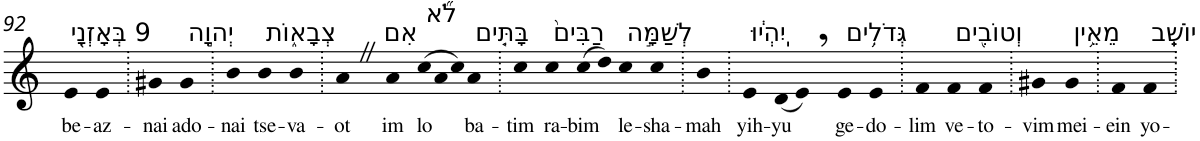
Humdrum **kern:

**kern	**text
*part1	*part1
*staff1	*staff1
*I"Piano	*
*I'Pno	*
!!LO:PB:g=z
*clefG2	*
*k[]	*
=92	=92
!LO:TX:a:t=9 בְּאָזְנָ֖י	!
!	!LO:LY:b
4e	be-
!	!LO:LY:b
4e	-az-
=93.	=93.
!	!LO:LY:b
4g#X	-nai
!LO:TX:a:t=יְהוָ֣ה	!
!	!LO:LY:b
4g#	ado-
=94.	=94.
!	!LO:LY:b
4b	-nai
!LO:TX:a:t=צְבָא֑וֹת	!
!	!LO:LY:b
4b	tse-
!	!LO:LY:b
4b	-va-
=95.	=95.
!	!LO:LY:b
4aZ	-ot
!LO:TX:a:t=אִם	!
!	!LO:LY:b
4a	im
!LO:TX:a:t=לֹ֞א	!
!	!LO:LY:b
(12cc	lo
12a	.
12cc)	.
!LO:TX:a:t=בָּתִּ֤ים	!
!	!LO:LY:b
4a	ba-
=96.	=96.
!	!LO:LY:b
4cc	-tim
!LO:TX:a:t=רַבִּים֙	!
!	!LO:LY:b
4cc	ra-
!	!LO:LY:b
(8cc	-bim
8dd)	.
!LO:TX:a:t=לְשַׁמָּ֣ה	!
!	!LO:LY:b
4cc	le-
!	!LO:LY:b
4cc	-sha-
=97.	=97.
!	!LO:LY:b
4b	-mah
=98.	=98.
!LO:TX:a:t=יִֽהְי֔וּ	!
!	!LO:LY:b
4e	yih-
!	!LO:LY:b
(8d	-yu
8e,)	.
!LO:TX:a:t=גְּדֹלִ֥ים	!
!	!LO:LY:b
4e	ge-
!	!LO:LY:b
4e	-do-
=99.	=99.
!	!LO:LY:b
4f	-lim
!LO:TX:a:t=וְטוֹבִ֖ים	!
!	!LO:LY:b
4f	ve-
!	!LO:LY:b
4f	-to-
=100.	=100.
!	!LO:LY:b
4g#X	-vim
!LO:TX:a:t=מֵאֵ֥ין	!
!	!LO:LY:b
4g#	mei-
=101.	=101.
!	!LO:LY:b
4f	-ein
!LO:TX:a:t=יוֹשֵֽׁב	!
!	!LO:LY:b
4f	yo-
=.	=.
*-	*-
